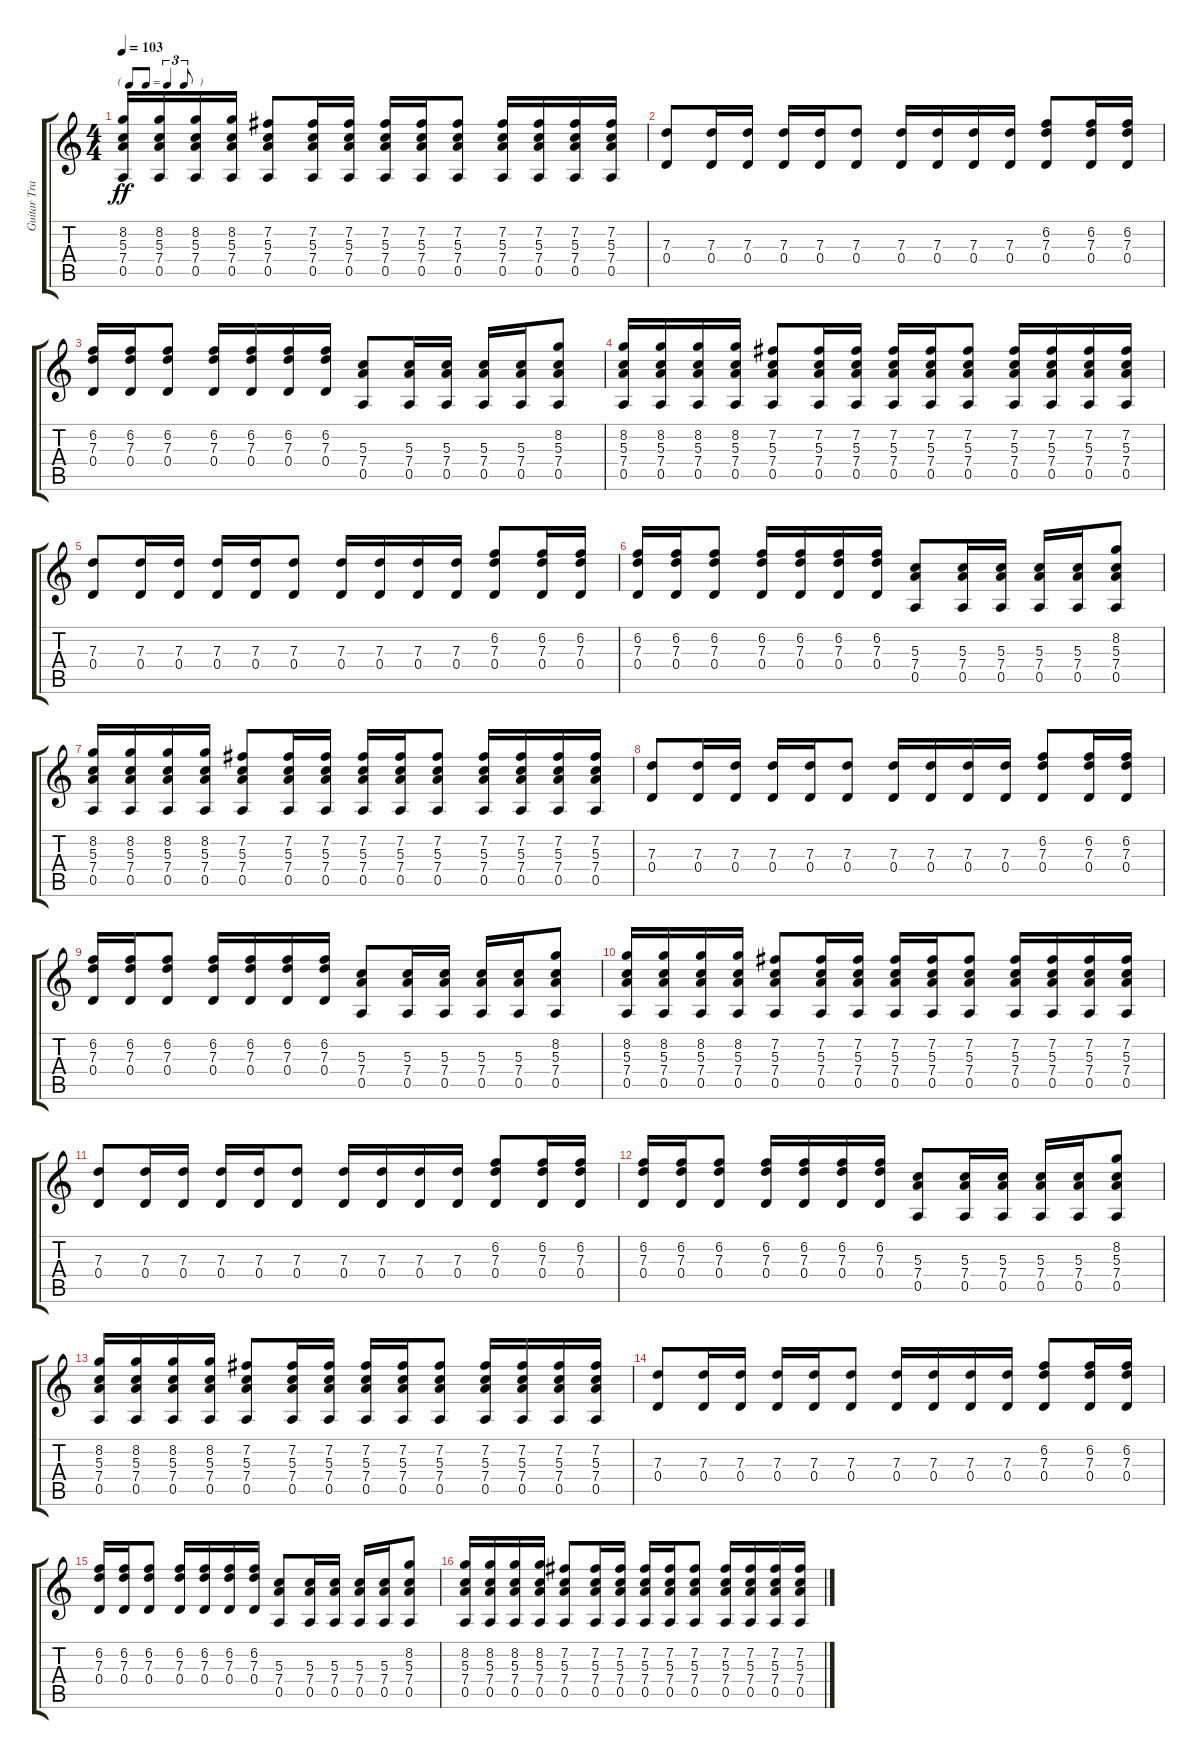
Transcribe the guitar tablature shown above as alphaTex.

\track ("Guitar Track 1" "Guitar Tra") {instrument overdrivenguitar}
\staff {score tabs}
\tuning (E4 B3 G3 D3 A2 E2) {hide}
\ts (4 4)
\tf triplet8th
\tempo 103
\clef g2
\ks c
(8.2 5.3 7.4 0.5).16{dy ff} (8.2 5.3 7.4 0.5).16 (8.2 5.3 7.4 0.5).16 (8.2 5.3 7.4 0.5).16 (7.2 5.3 7.4 0.5).8 (7.2 5.3 7.4 0.5).16 (7.2 5.3 7.4 0.5).16 (7.2 5.3 7.4 0.5).16 (7.2 5.3 7.4 0.5).16 (7.2 5.3 7.4 0.5).8 (7.2 5.3 7.4 0.5).16 (7.2 5.3 7.4 0.5).16 (7.2 5.3 7.4 0.5).16 (7.2 5.3 7.4 0.5).16 |
(7.3 0.4).8 (7.3 0.4).16 (7.3 0.4).16 (7.3 0.4).16 (7.3 0.4).16 (7.3 0.4).8 (7.3 0.4).16 (7.3 0.4).16 (7.3 0.4).16 (7.3 0.4).16 (6.2 7.3 0.4).8 (6.2 7.3 0.4).16 (6.2 7.3 0.4).16 |
(6.2 7.3 0.4).16 (6.2 7.3 0.4).16 (6.2 7.3 0.4).8 (6.2 7.3 0.4).16 (6.2 7.3 0.4).16 (6.2 7.3 0.4).16 (6.2 7.3 0.4).16 (5.3 7.4 0.5).8 (5.3 7.4 0.5).16 (5.3 7.4 0.5).16 (5.3 7.4 0.5).16 (5.3 7.4 0.5).16 (8.2 5.3 7.4 0.5).8 |
(8.2 5.3 7.4 0.5).16 (8.2 5.3 7.4 0.5).16 (8.2 5.3 7.4 0.5).16 (8.2 5.3 7.4 0.5).16 (7.2 5.3 7.4 0.5).8 (7.2 5.3 7.4 0.5).16 (7.2 5.3 7.4 0.5).16 (7.2 5.3 7.4 0.5).16 (7.2 5.3 7.4 0.5).16 (7.2 5.3 7.4 0.5).8 (7.2 5.3 7.4 0.5).16 (7.2 5.3 7.4 0.5).16 (7.2 5.3 7.4 0.5).16 (7.2 5.3 7.4 0.5).16 |
(7.3 0.4).8 (7.3 0.4).16 (7.3 0.4).16 (7.3 0.4).16 (7.3 0.4).16 (7.3 0.4).8 (7.3 0.4).16 (7.3 0.4).16 (7.3 0.4).16 (7.3 0.4).16 (6.2 7.3 0.4).8 (6.2 7.3 0.4).16 (6.2 7.3 0.4).16 |
(6.2 7.3 0.4).16 (6.2 7.3 0.4).16 (6.2 7.3 0.4).8 (6.2 7.3 0.4).16 (6.2 7.3 0.4).16 (6.2 7.3 0.4).16 (6.2 7.3 0.4).16 (5.3 7.4 0.5).8 (5.3 7.4 0.5).16 (5.3 7.4 0.5).16 (5.3 7.4 0.5).16 (5.3 7.4 0.5).16 (8.2 5.3 7.4 0.5).8 |
(8.2 5.3 7.4 0.5).16 (8.2 5.3 7.4 0.5).16 (8.2 5.3 7.4 0.5).16 (8.2 5.3 7.4 0.5).16 (7.2 5.3 7.4 0.5).8 (7.2 5.3 7.4 0.5).16 (7.2 5.3 7.4 0.5).16 (7.2 5.3 7.4 0.5).16 (7.2 5.3 7.4 0.5).16 (7.2 5.3 7.4 0.5).8 (7.2 5.3 7.4 0.5).16 (7.2 5.3 7.4 0.5).16 (7.2 5.3 7.4 0.5).16 (7.2 5.3 7.4 0.5).16 |
(7.3 0.4).8 (7.3 0.4).16 (7.3 0.4).16 (7.3 0.4).16 (7.3 0.4).16 (7.3 0.4).8 (7.3 0.4).16 (7.3 0.4).16 (7.3 0.4).16 (7.3 0.4).16 (6.2 7.3 0.4).8 (6.2 7.3 0.4).16 (6.2 7.3 0.4).16 |
(6.2 7.3 0.4).16 (6.2 7.3 0.4).16 (6.2 7.3 0.4).8 (6.2 7.3 0.4).16 (6.2 7.3 0.4).16 (6.2 7.3 0.4).16 (6.2 7.3 0.4).16 (5.3 7.4 0.5).8 (5.3 7.4 0.5).16 (5.3 7.4 0.5).16 (5.3 7.4 0.5).16 (5.3 7.4 0.5).16 (8.2 5.3 7.4 0.5).8 |
(8.2 5.3 7.4 0.5).16 (8.2 5.3 7.4 0.5).16 (8.2 5.3 7.4 0.5).16 (8.2 5.3 7.4 0.5).16 (7.2 5.3 7.4 0.5).8 (7.2 5.3 7.4 0.5).16 (7.2 5.3 7.4 0.5).16 (7.2 5.3 7.4 0.5).16 (7.2 5.3 7.4 0.5).16 (7.2 5.3 7.4 0.5).8 (7.2 5.3 7.4 0.5).16 (7.2 5.3 7.4 0.5).16 (7.2 5.3 7.4 0.5).16 (7.2 5.3 7.4 0.5).16 |
(7.3 0.4).8 (7.3 0.4).16 (7.3 0.4).16 (7.3 0.4).16 (7.3 0.4).16 (7.3 0.4).8 (7.3 0.4).16 (7.3 0.4).16 (7.3 0.4).16 (7.3 0.4).16 (6.2 7.3 0.4).8 (6.2 7.3 0.4).16 (6.2 7.3 0.4).16 |
(6.2 7.3 0.4).16 (6.2 7.3 0.4).16 (6.2 7.3 0.4).8 (6.2 7.3 0.4).16 (6.2 7.3 0.4).16 (6.2 7.3 0.4).16 (6.2 7.3 0.4).16 (5.3 7.4 0.5).8 (5.3 7.4 0.5).16 (5.3 7.4 0.5).16 (5.3 7.4 0.5).16 (5.3 7.4 0.5).16 (8.2 5.3 7.4 0.5).8 |
(8.2 5.3 7.4 0.5).16 (8.2 5.3 7.4 0.5).16 (8.2 5.3 7.4 0.5).16 (8.2 5.3 7.4 0.5).16 (7.2 5.3 7.4 0.5).8 (7.2 5.3 7.4 0.5).16 (7.2 5.3 7.4 0.5).16 (7.2 5.3 7.4 0.5).16 (7.2 5.3 7.4 0.5).16 (7.2 5.3 7.4 0.5).8 (7.2 5.3 7.4 0.5).16 (7.2 5.3 7.4 0.5).16 (7.2 5.3 7.4 0.5).16 (7.2 5.3 7.4 0.5).16 |
(7.3 0.4).8 (7.3 0.4).16 (7.3 0.4).16 (7.3 0.4).16 (7.3 0.4).16 (7.3 0.4).8 (7.3 0.4).16 (7.3 0.4).16 (7.3 0.4).16 (7.3 0.4).16 (6.2 7.3 0.4).8 (6.2 7.3 0.4).16 (6.2 7.3 0.4).16 |
(6.2 7.3 0.4).16 (6.2 7.3 0.4).16 (6.2 7.3 0.4).8 (6.2 7.3 0.4).16 (6.2 7.3 0.4).16 (6.2 7.3 0.4).16 (6.2 7.3 0.4).16 (5.3 7.4 0.5).8 (5.3 7.4 0.5).16 (5.3 7.4 0.5).16 (5.3 7.4 0.5).16 (5.3 7.4 0.5).16 (8.2 5.3 7.4 0.5).8 |
(8.2 5.3 7.4 0.5).16 (8.2 5.3 7.4 0.5).16 (8.2 5.3 7.4 0.5).16 (8.2 5.3 7.4 0.5).16 (7.2 5.3 7.4 0.5).8 (7.2 5.3 7.4 0.5).16 (7.2 5.3 7.4 0.5).16 (7.2 5.3 7.4 0.5).16 (7.2 5.3 7.4 0.5).16 (7.2 5.3 7.4 0.5).8 (7.2 5.3 7.4 0.5).16 (7.2 5.3 7.4 0.5).16 (7.2 5.3 7.4 0.5).16 (7.2 5.3 7.4 0.5).16
